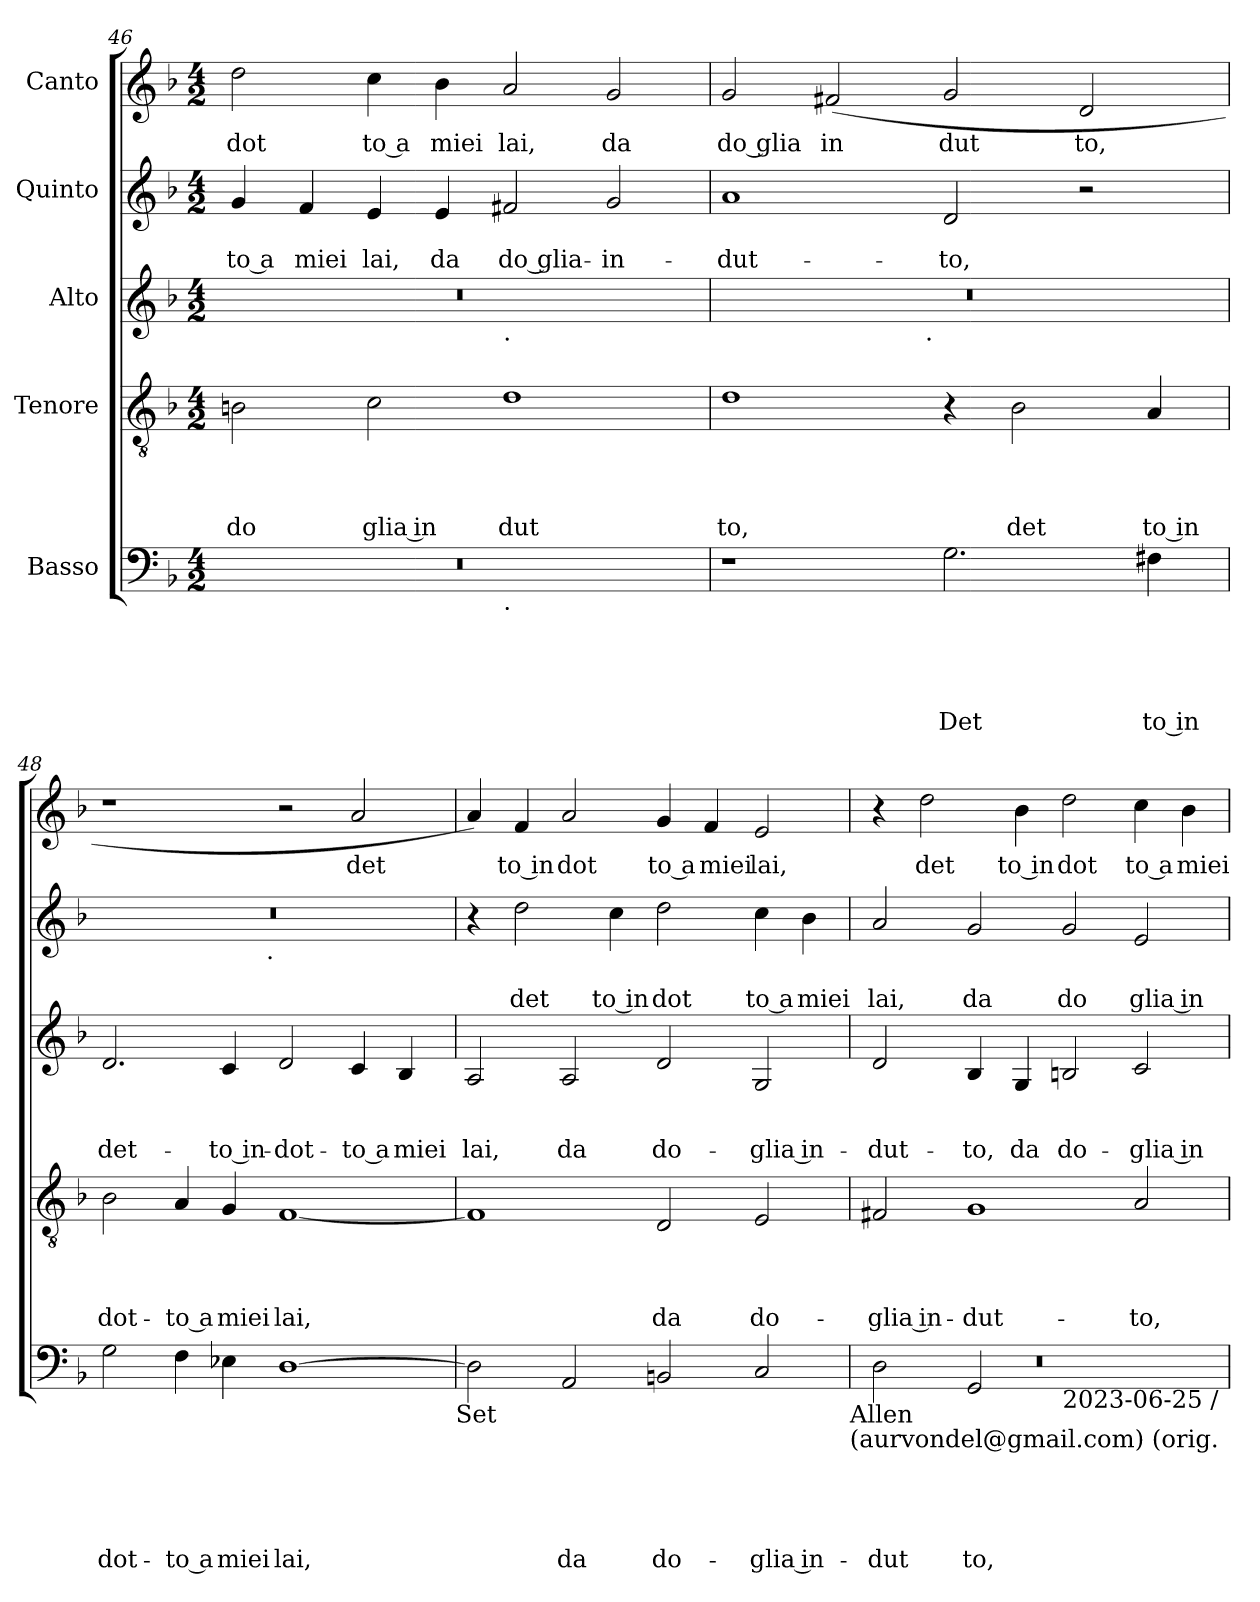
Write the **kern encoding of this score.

**kern	**text	**text	**text	**text	**text	**kern	**text	**text	**text	**text	**kern	**text	**text	**text	**kern	**text	**text	**kern	**text
*part5	*part5	*part5	*part5	*part5	*part5	*part4	*part4	*part4	*part4	*part4	*part3	*part3	*part3	*part3	*part2	*part2	*part2	*part1	*part1
*staff5	*staff5	*staff5	*staff5	*staff5	*staff5	*staff4	*staff4	*staff4	*staff4	*staff4	*staff3	*staff3	*staff3	*staff3	*staff2	*staff2	*staff2	*staff1	*staff1
*I"Basso	*	*	*	*	*	*I"Tenore	*	*	*	*	*I"Alto	*	*	*	*I"Quinto	*	*	*I"Canto	*
*clefF4	*	*	*	*	*	*clefGv2	*	*	*	*	*clefG2	*	*	*	*clefG2	*	*	*clefG2	*
*ITrd1c2	*	*	*	*	*	*	*	*	*	*	*	*	*	*	*	*	*	*	*
*k[b-e-a-]	*	*	*	*	*	*k[b-]	*	*	*	*	*k[b-]	*	*	*	*k[b-]	*	*	*k[b-]	*
*E-:	*	*	*	*	*	*F:	*	*	*	*	*F:	*	*	*	*F:	*	*	*F:	*
*M4/2	*	*	*	*	*	*M4/2	*	*	*	*	*M4/2	*	*	*	*M4/2	*	*	*M4/2	*
=46	=46	=46	=46	=46	=46	=46	=46	=46	=46	=46	=46	=46	=46	=46	=46	=46	=46	=46	=46
!	!	!	!	!	!	!	!	!	!	!LO:LY:b	!	!	!	!	!	!	!LO:LY:b:rj	!	!LO:LY:b
*^	*	*	*	*	*	*	*	*	*	*	*^	*	*	*	*	*	*	*	*
0r	1ryy	.	.	.	.	.	2Bn\	.	.	.	do	0r	1ryy	.	.	.	4g/	.	-to a	2dd\	dot
!	!	!	!	!	!	!	!	!	!	!	!	!	!	!	!	!	!	!	!LO:LY:b	!	!
.	.	.	.	.	.	.	.	.	.	.	.	.	.	.	.	.	4f/	.	miei	.	.
!	!	!	!	!	!	!	!	!	!	!	!LO:LY:b:rj	!	!	!	!	!	!	!	!LO:LY:b	!	!LO:LY:b:rj
.	.	.	.	.	.	.	2c\	.	.	.	glia in	.	.	.	.	.	4e/	.	lai,	4cc\	to a
!	!	!	!	!	!	!	!	!	!	!	!	!	!	!	!	!	!	!	!LO:LY:b	!	!LO:LY:b
.	.	.	.	.	.	.	.	.	.	.	.	.	.	.	.	.	4e/	.	da	4b-\	miei
!	!	!	!	!	!	!	!	!	!	!	!	!	!LO:TX:b:t=.	!	!	!	!	!	!	!	!
!	!LO:TX:b:t=.	!	!	!	!	!	!	!	!	!	!	!	!	!	!	!	!	!	!	!	!
!	!	!	!	!	!	!	!	!	!	!	!LO:LY:b	!	!	!	!	!	!	!	!LO:LY:b	!	!LO:LY:b
.	1ryy	.	.	.	.	.	1d	.	.	.	dut	.	1ryy	.	.	.	2f#X/	.	do glia-	2a/	lai,
!	!	!	!	!	!	!	!	!	!	!	!	!	!	!	!	!	!	!	!LO:LY:b	!	!LO:LY:b
.	.	.	.	.	.	.	.	.	.	.	.	.	.	.	.	.	2g/	.	-in-	2g/	da
=47	=47	=47	=47	=47	=47	=47	=47	=47	=47	=47	=47	=47	=47	=47	=47	=47	=47	=47	=47	=47	=47
!	!	!	!	!	!	!	!	!	!	!	!LO:LY:b	!	!	!	!	!	!	!	!LO:LY:b	!	!LO:LY:b
*v	*v	*	*	*	*	*	*	*	*	*	*	*	*	*	*	*	*	*	*	*	*
1r	.	.	.	.	.	1d	.	.	.	to,	0r	2ryy	.	.	.	1a	.	-dut-	2g/	do glia
!	!	!	!	!	!	!	!	!	!	!	!	!	!	!	!	!	!	!	!	!LO:LY:b
.	.	.	.	.	.	.	.	.	.	.	.	4...ryy	.	.	.	.	.	.	(<2f#X/	in
!	!	!	!	!	!	!	!	!	!	!	!	!LO:TX:b:t=.	!	!	!	!	!	!	!	!
.	.	.	.	.	.	.	.	.	.	.	.	1ryy	.	.	.	.	.	.	.	.
!	!	!	!	!	!LO:LY:b	!	!	!	!	!	!	!	!	!	!	!	!	!LO:LY:b	!	!LO:LY:b
2.F\	.	.	.	.	Det	4r	.	.	.	.	.	.	.	.	.	2d/	.	-to,	2g/	dut
!	!	!	!	!	!	!	!	!	!	!LO:LY:b	!	!	!	!	!	!	!	!	!	!
.	.	.	.	.	.	2B-\	.	.	.	det	.	.	.	.	.	.	.	.	.	.
!	!	!	!	!	!	!	!	!	!	!	!	!	!	!	!	!	!	!	!	!LO:LY:b
.	.	.	.	.	.	.	.	.	.	.	.	.	.	.	.	2r	.	.	2d/	to,
!	!	!	!	!	!LO:LY:b:rj	!	!	!	!	!LO:LY:b:rj	!	!	!	!	!	!	!	!	!	!
4En\	.	.	.	.	to in	4A/	.	.	.	to in	.	.	.	.	.	.	.	.	.	.
.	.	.	.	.	.	.	.	.	.	.	.	32ryy	.	.	.	.	.	.	.	.
!!LO:LB:g=z
=48	=48	=48	=48	=48	=48	=48	=48	=48	=48	=48	=48	=48	=48	=48	=48	=48	=48	=48	=48	=48
!	!	!	!	!	!LO:LY:b	!	!	!	!	!LO:LY:b	!	!	!	!	!LO:LY:b	!	!	!	!	!
*	*	*	*	*	*	*	*	*	*	*	*v	*v	*	*	*	*^	*	*	*	*
2F\	.	.	.	.	dot-	2B-\	.	.	.	dot-	2.d/	.	.	det-	0r	2ryy	.	.	1r	.
!	!	!	!	!	!LO:LY:b:rj	!	!	!	!	!LO:LY:b:rj	!	!	!	!	!	!	!	!	!	!
4E-\	.	.	.	.	-to a	4A/	.	.	.	-to a	.	.	.	.	.	4...ryy	.	.	.	.
!	!	!	!	!	!LO:LY:b	!	!	!	!	!LO:LY:b	!	!	!	!LO:LY:b:rj	!	!	!	!	!	!
4D-X\	.	.	.	.	miei	4G/	.	.	.	miei	4c/	.	.	-to in-	.	.	.	.	.	.
!	!	!	!	!	!	!	!	!	!	!	!	!	!	!	!	!LO:TX:b:t=.	!	!	!	!
.	.	.	.	.	.	.	.	.	.	.	.	.	.	.	.	1ryy	.	.	.	.
!	!	!	!	!	!LO:LY:b	!	!	!	!	!LO:LY:b	!	!	!	!LO:LY:b	!	!	!	!	!	!
[>1C	.	.	.	.	lai,	[<1F	.	.	.	lai,	2d/	.	.	-dot-	.	.	.	.	2r	.
!	!	!	!	!	!	!	!	!	!	!	!	!	!	!LO:LY:b:rj	!	!	!	!	!	!LO:LY:b
.	.	.	.	.	.	.	.	.	.	.	4c/	.	.	-to a	.	.	.	.	2a/	det
!	!	!	!	!	!	!	!	!	!	!	!	!	!	!LO:LY:b	!	!	!	!	!	!
.	.	.	.	.	.	.	.	.	.	.	4B-/	.	.	miei	.	.	.	.	.	.
.	.	.	.	.	.	.	.	.	.	.	.	.	.	.	.	32ryy	.	.	.	.
!LO:TX:b:t=Set	!	!	!	!	!	!	!	!	!	!	!	!	!	!	!	!	!	!	!	!
=49	=49	=49	=49	=49	=49	=49	=49	=49	=49	=49	=49	=49	=49	=49	=49	=49	=49	=49	=49	=49
!	!	!	!	!	!	!	!	!	!	!	!	!	!	!LO:LY:b	!	!	!	!	!	!
*	*	*	*	*	*	*	*	*	*	*	*	*	*	*	*v	*v	*	*	*	*
2C\]	.	.	.	.	.	1F]	.	.	.	.	2A/	.	.	lai,	4r	.	.	4a/)	.
!	!	!	!	!	!	!	!	!	!	!	!	!	!	!	!	!	!LO:LY:b	!	!LO:LY:b:rj
.	.	.	.	.	.	.	.	.	.	.	.	.	.	.	2dd\	.	det	4f/	to in
!	!	!	!	!	!LO:LY:b	!	!	!	!	!	!	!	!	!LO:LY:b	!	!	!	!	!LO:LY:b
2GG/	.	.	.	.	da	.	.	.	.	.	2A/	.	.	da	.	.	.	2a/	dot
!	!	!	!	!	!	!	!	!	!	!	!	!	!	!	!	!	!LO:LY:b:rj	!	!
.	.	.	.	.	.	.	.	.	.	.	.	.	.	.	4cc\	.	to in	.	.
!	!	!	!	!	!LO:LY:b	!	!	!	!	!LO:LY:b	!	!	!	!LO:LY:b	!	!	!LO:LY:b	!	!LO:LY:b:rj
2AAn/	.	.	.	.	do-	2D/	.	.	.	da	2d/	.	.	do-	2dd\	.	dot	4g/	to a
!	!	!	!	!	!	!	!	!	!	!	!	!	!	!	!	!	!	!	!LO:LY:b
.	.	.	.	.	.	.	.	.	.	.	.	.	.	.	.	.	.	4f/	miei
!	!	!	!	!	!LO:LY:b:rj	!	!	!	!	!LO:LY:b	!	!	!	!LO:LY:b:rj	!	!	!LO:LY:b:rj	!	!LO:LY:b
2BB-/	.	.	.	.	-glia in-	2E/	.	.	.	do-	2G/	.	.	-glia in-	4cc\	.	to a	2e/	lai,
!	!	!	!	!	!	!	!	!	!	!	!	!	!	!	!	!	!LO:LY:b	!	!
.	.	.	.	.	.	.	.	.	.	.	.	.	.	.	4b-\	.	miei	.	.
!LO:TX:b:t=Allen	!	!	!	!	!	!	!	!	!	!	!	!	!	!	!	!	!	!	!
!LO:TX:b:t=(aurvondel@gmail.com) (orig.	!	!	!	!	!	!	!	!	!	!	!	!	!	!	!	!	!	!	!
=50	=50	=50	=50	=50	=50	=50	=50	=50	=50	=50	=50	=50	=50	=50	=50	=50	=50	=50	=50
*^	*	*	*	*	*	*	*	*	*	*	*	*	*	*	*	*	*	*	*
*	*^	*	*	*	*	*	*	*	*	*	*	*	*	*	*	*	*	*	*	*
!	!	!LO:N:vis=1	!	!	!	!	!LO:LY:b	!	!	!	!	!LO:LY:b:rj	!	!	!	!LO:LY:b	!	!	!LO:LY:b	!	!
2C\	2ryy	0r	.	.	.	.	-dut-	2F#X/	.	.	.	-glia in-	2d/	.	.	-dut-	2a/	.	lai,	4r	.
!	!	!	!	!	!	!	!	!	!	!	!	!	!	!	!	!	!	!	!	!	!LO:LY:b
.	.	.	.	.	.	.	.	.	.	.	.	.	.	.	.	.	.	.	.	2dd\	det
!	!	!	!	!	!	!	!LO:LY:b	!	!	!	!	!LO:LY:b	!	!	!	!LO:LY:b	!	!	!LO:LY:b	!	!
2ryy	2FF/	.	.	.	.	.	-to,	1G	.	.	.	-dut-	4B-/	.	.	-to,	2g/	.	da	.	.
!	!	!	!	!	!	!	!	!	!	!	!	!	!	!	!	!LO:LY:b	!	!	!	!	!LO:LY:b:rj
.	.	.	.	.	.	.	.	.	.	.	.	.	4G/	.	.	da	.	.	.	4b-\	to in
!LO:TX:b:t=2023-06-25 /	!	!	!	!	!	!	!	!	!	!	!	!	!	!	!	!	!	!	!	!	!
!	!	!	!	!	!	!	!	!	!	!	!	!	!	!	!	!LO:LY:b	!	!	!LO:LY:b	!	!LO:LY:b
1ryy	1ryy	.	.	.	.	.	.	.	.	.	.	.	2Bn/	.	.	do-	2g/	.	do	2dd\	dot
!	!	!	!	!	!	!	!	!	!	!	!	!LO:LY:b	!	!	!	!LO:LY:b:rj	!	!	!LO:LY:b:rj	!	!LO:LY:b:rj
.	.	.	.	.	.	.	.	2A/	.	.	.	-to,	2c/	.	.	-glia in-	2e/	.	glia in	4cc\	to a
!	!	!	!	!	!	!	!	!	!	!	!	!	!	!	!	!	!	!	!	!	!LO:LY:b
.	.	.	.	.	.	.	.	.	.	.	.	.	.	.	.	.	.	.	.	4b-\	miei
*v	*v	*v	*	*	*	*	*	*	*	*	*	*	*	*	*	*	*	*	*	*	*
=	=	=	=	=	=	=	=	=	=	=	=	=	=	=	=	=	=	=	=
*-	*-	*-	*-	*-	*-	*-	*-	*-	*-	*-	*-	*-	*-	*-	*-	*-	*-	*-	*-
